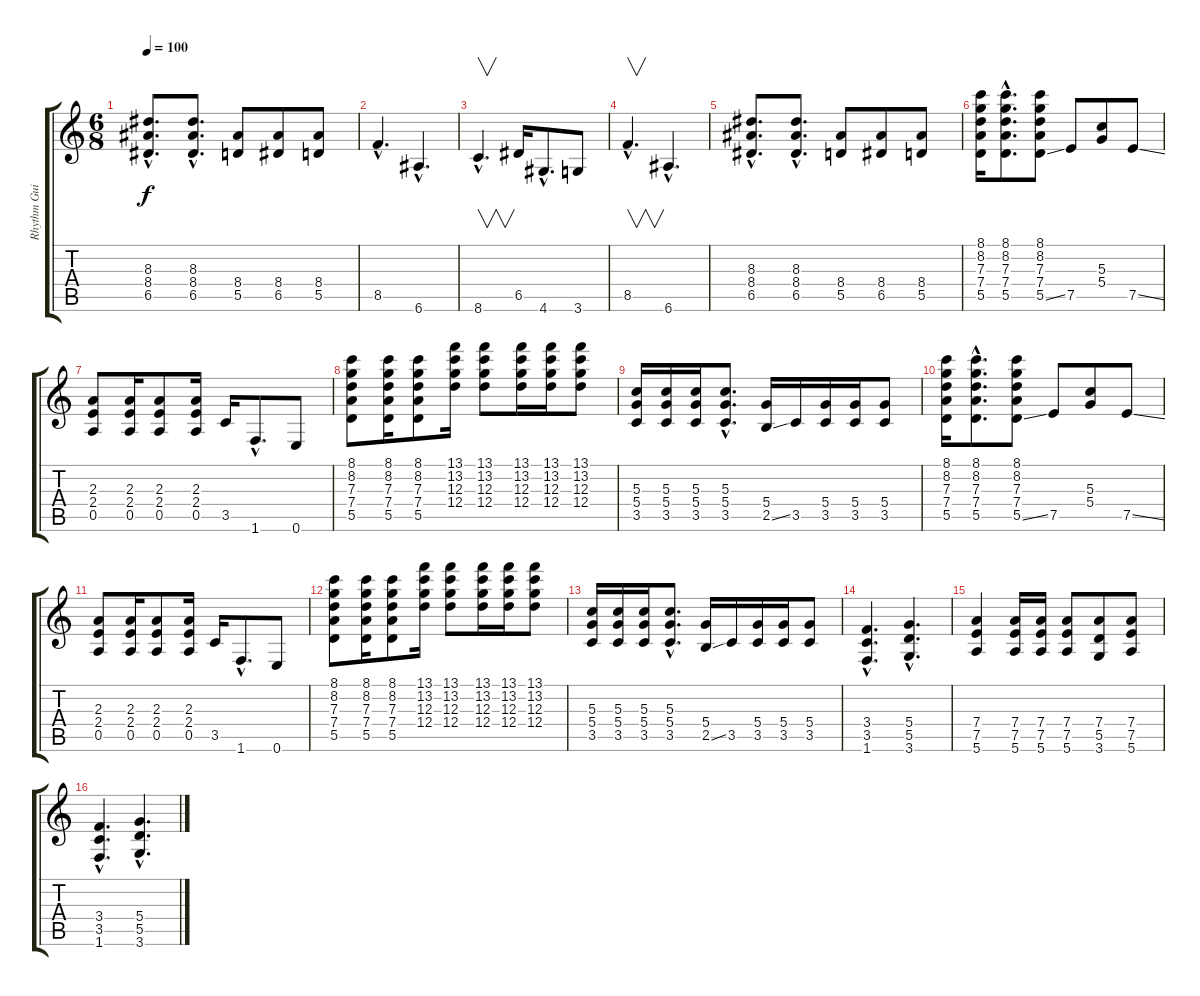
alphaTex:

\track ("Rhythm Guitar" "Rhythm Gui") {instrument overdrivenguitar}
\staff {score tabs}
\tuning (E4 B3 G3 D3 A2 E2) {hide}
\ts (6 8)
\tempo 100
\clef g2
\ks c
(8.3{hac} 8.4{hac} 6.5{hac}).8{d dy f} (8.3{hac} 8.4{hac} 6.5{hac}).8{d} (8.4 5.5).8 (8.4 6.5).8 (8.4 5.5).8 |
8.5{hac}.4{d} 6.6{hac}.4{d} |
8.6{hac}.4{v d} 6.5.16 4.6{hac}.8{d} 3.6.8 |
8.5{hac}.4{v d} 6.6{hac}.4{d} |
(8.3{hac} 8.4{hac} 6.5{hac}).8{d} (8.3{hac} 8.4{hac} 6.5{hac}).8{d} (8.4 5.5).8 (8.4 6.5).8 (8.4 5.5).8 |
(8.1 8.2 7.3 7.4 5.5).16 (8.1{hac} 8.2{hac} 7.3{hac} 7.4{hac} 5.5{hac}).8{d} (8.1 8.2 7.3 7.4 5.5{ss}).8 7.5.8 (5.3 5.4).8 7.5{ss}.8 |
(2.3 2.4 0.5).8 (2.3 2.4 0.5).16 (2.3 2.4 0.5).8 (2.3 2.4 0.5).16 3.5.16 1.6{hac}.8{d} 0.6.8 |
(8.1 8.2 7.3 7.4 5.5).8 (8.1 8.2 7.3 7.4 5.5).16 (8.1 8.2 7.3 7.4 5.5).8 (13.1 13.2 12.3 12.4).16 (13.1 13.2 12.3 12.4).8 (13.1 13.2 12.3 12.4).16 (13.1 13.2 12.3 12.4).16 (13.1 13.2 12.3 12.4).8 |
(5.3 5.4 3.5).16 (5.3 5.4 3.5).16 (5.3 5.4 3.5).16 (5.3{hac} 5.4{hac} 3.5{hac}).8{d} (5.4 2.5{ss}).16 3.5.16 (5.4 3.5).16 (5.4 3.5).16 (5.4 3.5).8 |
(8.1 8.2 7.3 7.4 5.5).16 (8.1{hac} 8.2{hac} 7.3{hac} 7.4{hac} 5.5{hac}).8{d} (8.1 8.2 7.3 7.4 5.5{ss}).8 7.5.8 (5.3 5.4).8 7.5{ss}.8 |
(2.3 2.4 0.5).8 (2.3 2.4 0.5).16 (2.3 2.4 0.5).8 (2.3 2.4 0.5).16 3.5.16 1.6{hac}.8{d} 0.6.8 |
(8.1 8.2 7.3 7.4 5.5).8 (8.1 8.2 7.3 7.4 5.5).16 (8.1 8.2 7.3 7.4 5.5).8 (13.1 13.2 12.3 12.4).16 (13.1 13.2 12.3 12.4).8 (13.1 13.2 12.3 12.4).16 (13.1 13.2 12.3 12.4).16 (13.1 13.2 12.3 12.4).8 |
(5.3 5.4 3.5).16 (5.3 5.4 3.5).16 (5.3 5.4 3.5).16 (5.3{hac} 5.4{hac} 3.5{hac}).8{d} (5.4 2.5{ss}).16 3.5.16 (5.4 3.5).16 (5.4 3.5).16 (5.4 3.5).8 |
(3.4{hac} 3.5{hac} 1.6{hac}).4{d} (5.4{hac} 5.5{hac} 3.6{hac}).4{d} |
(7.4 7.5 5.6).4 (7.4 7.5 5.6).16 (7.4 7.5 5.6).16 (7.4 7.5 5.6).8 (7.4 5.5 3.6).8 (7.4 7.5 5.6).8 |
(3.4{hac} 3.5{hac} 1.6{hac}).4{d} (5.4{hac} 5.5{hac} 3.6{hac}).4{d}
